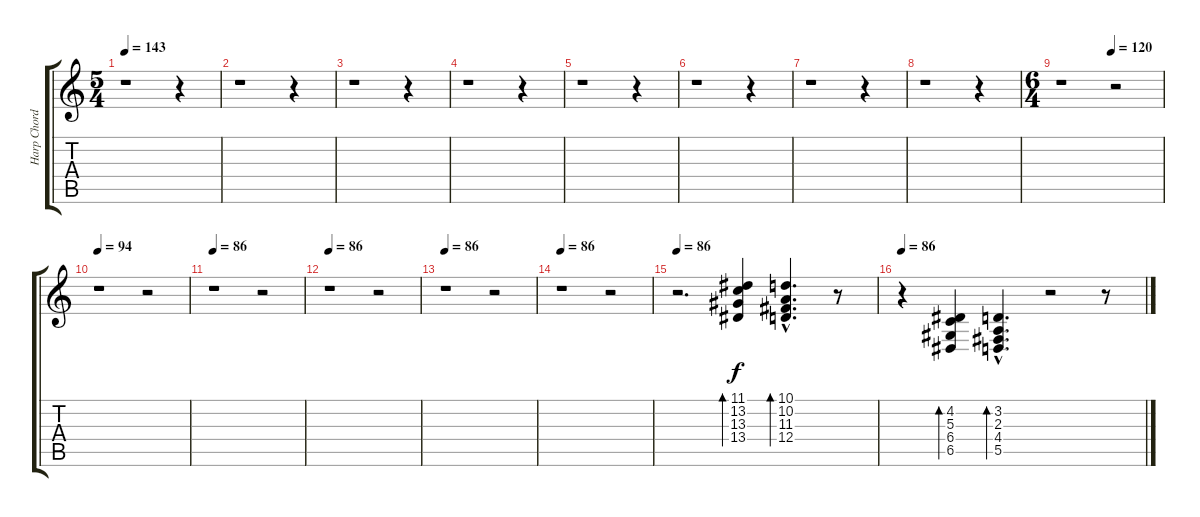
\track ("Harp Chords" "Harp Chord") {instrument orchestralharp}
\staff {score tabs}
\tuning (E4 B3 G3 D3 A2 E2) {hide}
\ts (5 4)
\tempo 143
\clef g2
\ks c
r.1{dy f} r.4 |
r.1 r.4 |
r.1 r.4 |
r.1 r.4 |
r.1 r.4 |
r.1 r.4 |
r.1 r.4 |
r.1 r.4 |
\ts (6 4)
\tempo (120 0.5)
r.1 r.2 |
\tempo 94
r.1 r.2 |
\tempo 86
r.1 r.2 |
\tempo 86
r.1 r.2 |
\tempo 86
r.1 r.2 |
\tempo 86
r.1 r.2 |
\tempo 86
r.2{d} (11.1 13.2 13.3 13.4).4{bd 240} (10.1{hac} 10.2{hac} 11.3{hac} 12.4{hac}).4{d bd 480} r.8 |
\tempo 86
r.4 (4.2 5.3 6.4 6.5).4{bd 240} (3.2{hac} 2.3{hac} 4.4{hac} 5.5{hac}).4{d bd 480} r.2 r.8
